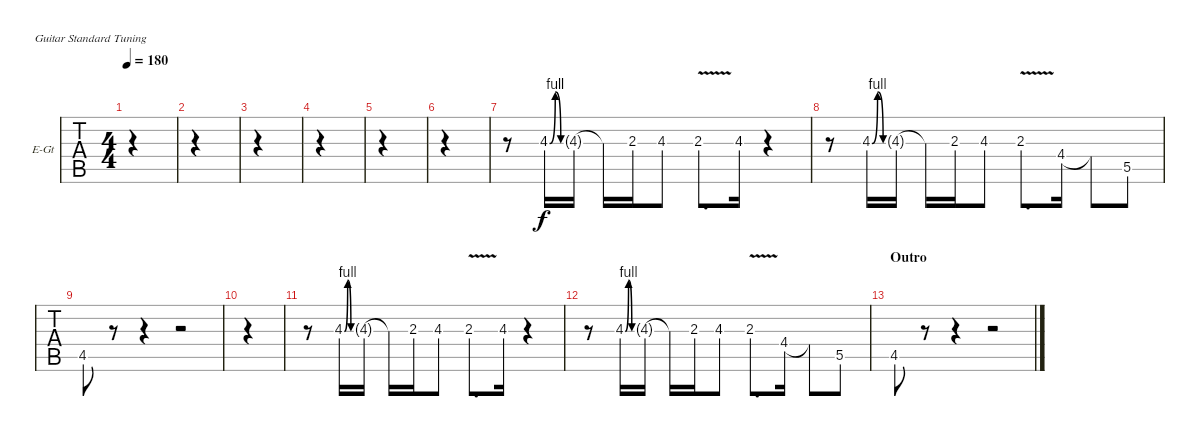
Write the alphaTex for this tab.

\defaultSystemsLayout 4
\bracketExtendMode groupsimilarinstruments
\firstSystemTrackNameOrientation horizontal
\otherSystemsTrackNameOrientation horizontal
\track ("Funk Guitar 2" "E-Gt") {instrument electricguitarclean}
\staff {tabs}
\tuning (E4 B3 G3 D3 A2 E2)
\ts (4 4)
\tempo 180
\clef g2
\scale
0.333333
\ks f#minor
|
\scale
0.333333 |
\scale
0.333333 |
\scale
0.333333 |
\scale
0.333333 |
\scale
0.333333 |
\scale
0.333333 r.8 4.3{be (bendrelease 0 0 10.2 4 20.4 4 30 0)}.16 4.3{g}.16 4.3{t}.16 2.3.16 4.3.8 2.3{v}.8{d} 4.3.16 r.4 |
\scale
0.333333 r.8 4.3{be (bendrelease 0 0 10.2 4 20.4 4 30 0)}.16 4.3{g}.16 4.3{t}.16 2.3.16 4.3.8 2.3{v}.8{d} 4.4.16 4.4{t}.8 5.5.8 |
\scale
0.333333 4.5.8 r.8 r.4 r.2 |
\scale
0.333333 |
\scale
0.333333 r.8 4.3{be (bendrelease 0 0 10.2 4 20.4 4 30 0)}.16 4.3{g}.16 4.3{t}.16 2.3.16 4.3.8 2.3{v}.8{d} 4.3.16 r.4 |
\scale
0.333333 r.8 4.3{be (bendrelease 0 0 10.2 4 20.4 4 30 0)}.16 4.3{g}.16 4.3{t}.16 2.3.16 4.3.8 2.3{v}.8{d} 4.4.16 4.4{t}.8 5.5.8 |
\section ("" "Outro")
\scale
0.333333 4.5.8 r.8 r.4 r.2 |
\scale
0.333333 |
\scale
0.333333 |
\scale
0.333333
